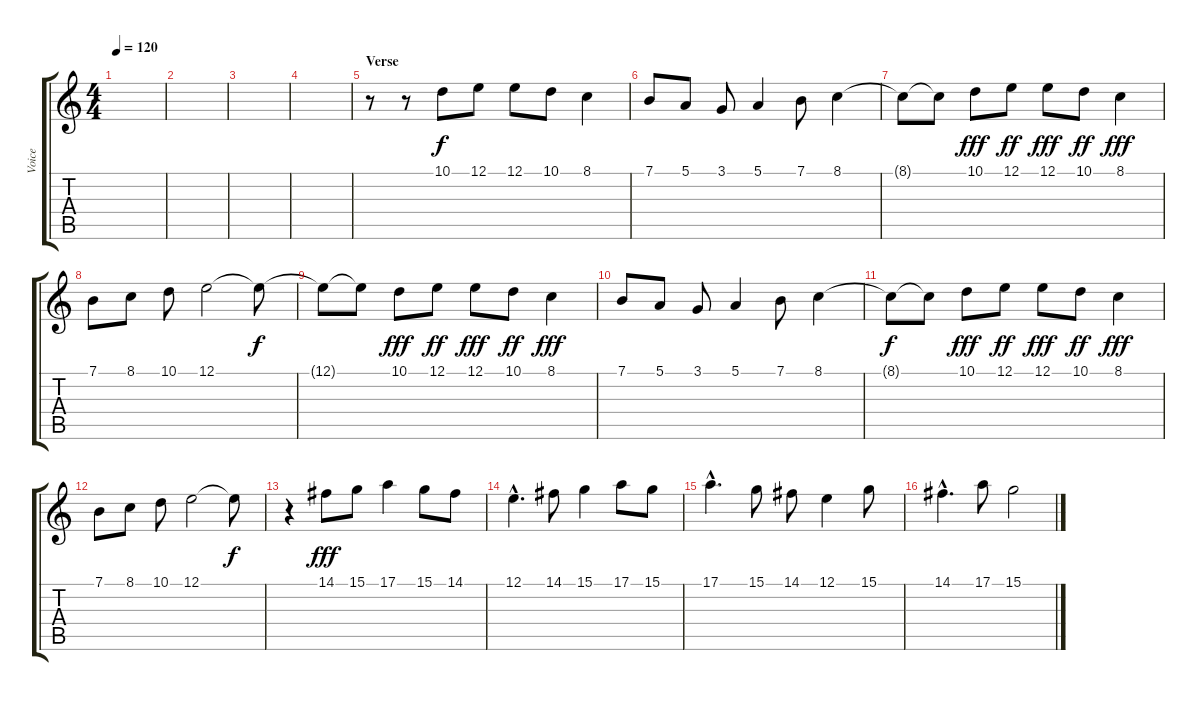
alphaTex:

\track ("Voice" "Voice") {instrument choiraahs}
\staff {score tabs}
\tuning (E4 B3 G3 D3 A2 E2) {hide}
\ts (4 4)
\tempo 120
\clef g2
\ks c
|
|
|
|
\section ("" "Verse")
r.8 r.8 10.1.8 12.1.8 12.1.8 10.1.8 8.1.4 |
7.1.8 5.1.8 3.1.8 5.1.4 7.1.8 8.1.4 |
8.1{t}.8{dy f} 8.1{t}.8 10.1.8{dy fff} 12.1.8{dy ff} 12.1.8{dy fff} 10.1.8{dy ff} 8.1.4{dy fff} |
7.1.8 8.1.8 10.1.8 12.1.2 12.1{t}.8{dy f} |
12.1{t}.8 12.1{t}.8 10.1.8{dy fff} 12.1.8{dy ff} 12.1.8{dy fff} 10.1.8{dy ff} 8.1.4{dy fff} |
7.1.8 5.1.8 3.1.8 5.1.4 7.1.8 8.1.4 |
8.1{t}.8{dy f} 8.1{t}.8 10.1.8{dy fff} 12.1.8{dy ff} 12.1.8{dy fff} 10.1.8{dy ff} 8.1.4{dy fff} |
7.1.8 8.1.8 10.1.8 12.1.2 12.1{t}.8{dy f} |
r.4 14.1.8{dy fff} 15.1.8 17.1.4 15.1.8 14.1.8 |
12.1{hac}.4{d} 14.1.8 15.1.4 17.1.8 15.1.8 |
17.1{hac}.4{d} 15.1.8 14.1.8 12.1.4 15.1.8 |
14.1{hac}.4{d} 17.1.8 15.1.2
